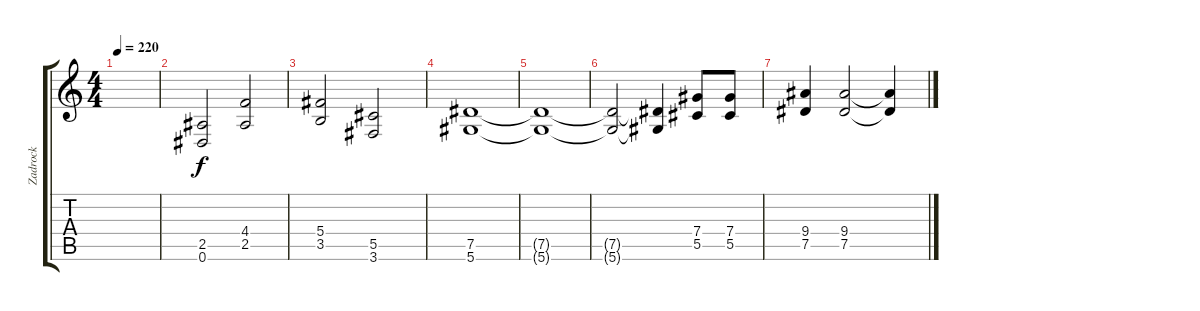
\track ("Zadrock" "Zadrock") {instrument overdrivenguitar}
\staff {score tabs}
\tuning (Eb4 Bb3 Gb3 Db3 Ab2 Eb2) {hide}
\ts (4 4)
\tempo 220
\clef g2
\ks c
|
(2.5 0.6).2 (4.4 2.5).2 |
(5.4 3.5).2 (5.5 3.6).2 |
(7.5 5.6).1 |
(7.5{t} 5.6{t}).1 |
(7.5{t} 5.6{t}).2 (7.5{t} 5.6{t}).4 (7.4 5.5).8 (7.4 5.5).8 |
(9.4 7.5).4 (9.4 7.5).2 (9.4{t} 7.5{t}).4
